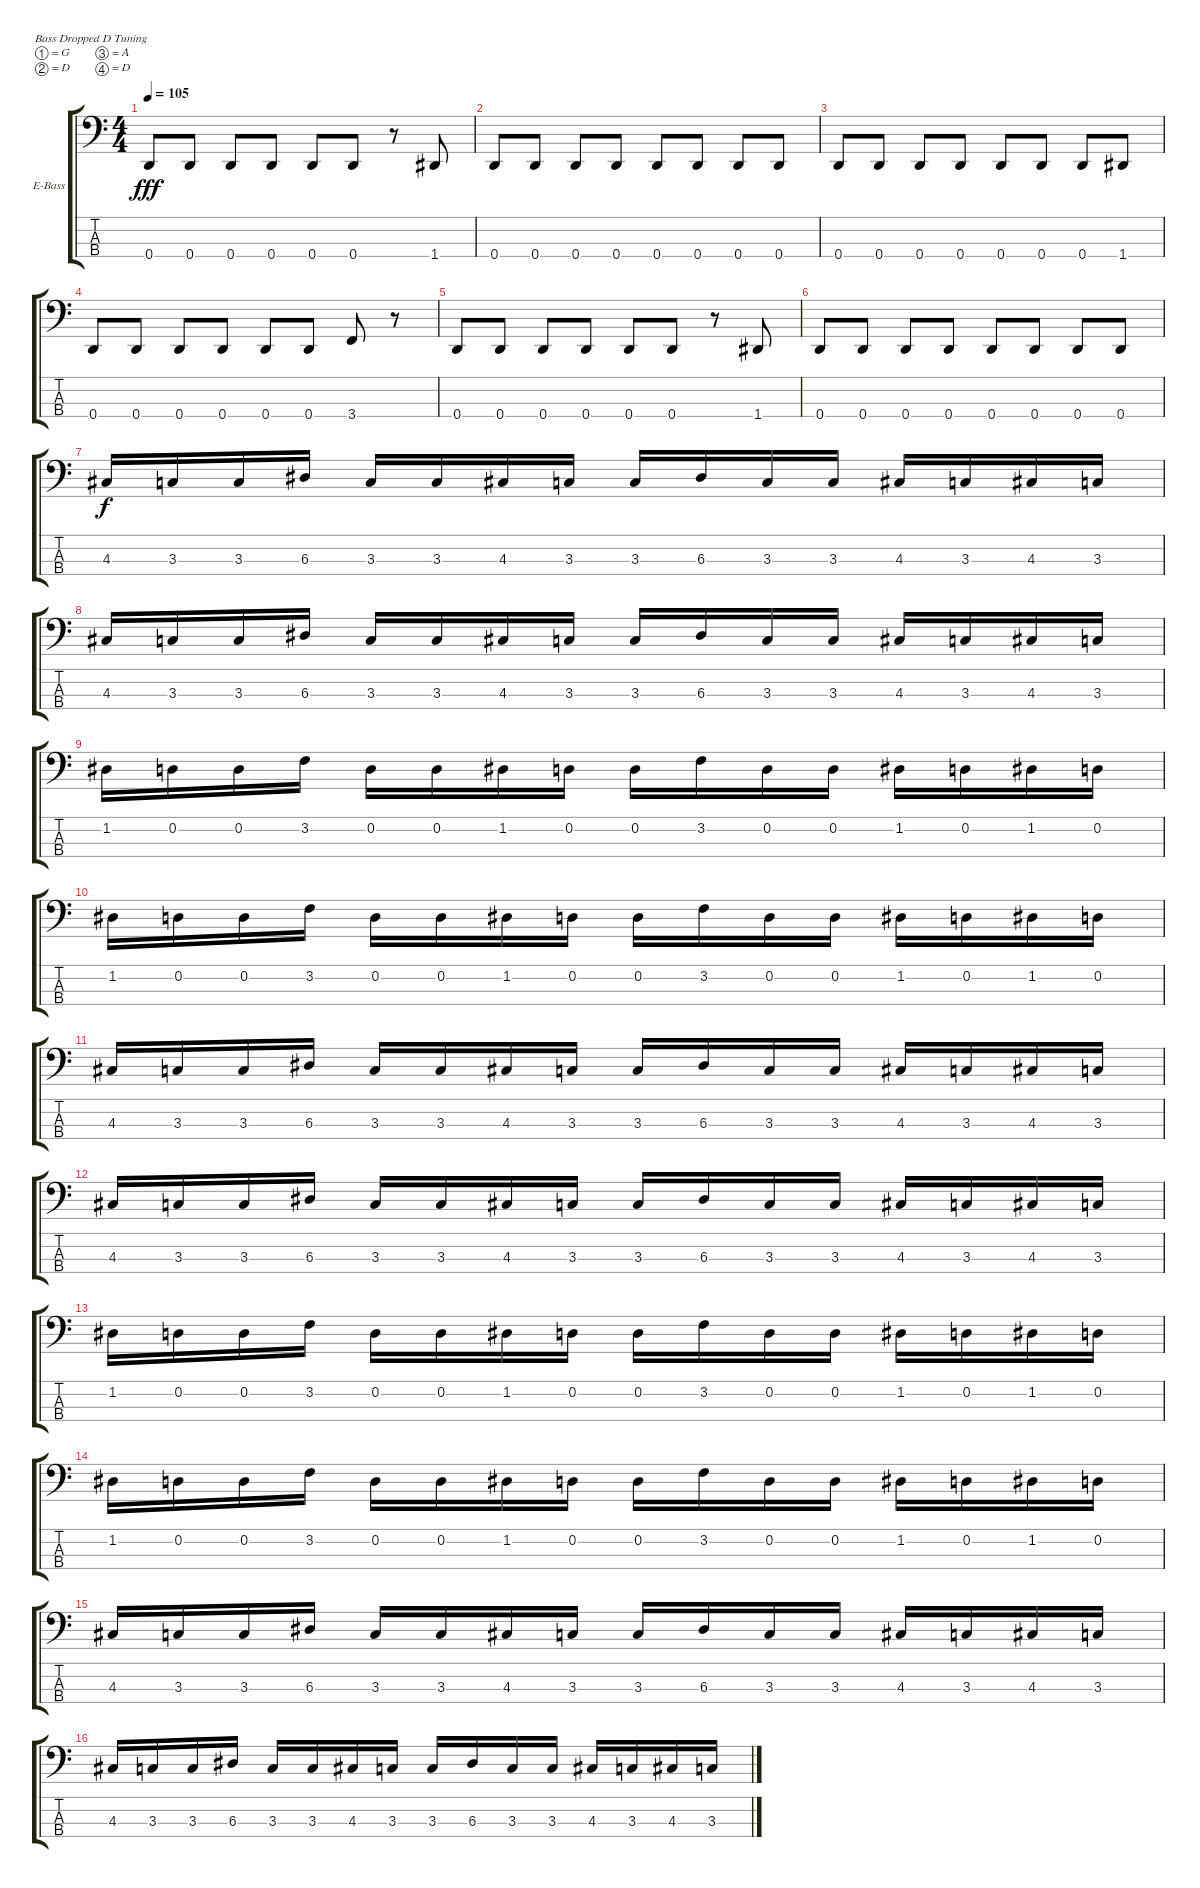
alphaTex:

\bracketExtendMode groupsimilarinstruments
\firstSystemTrackNameOrientation horizontal
\otherSystemsTrackNameOrientation horizontal
\track ("Bass guitar (Oliver)" "E-Bass") {instrument electricbassfinger}
\staff {score tabs}
\tuning (G2 D2 A1 D1)
\ts (4 4)
\tempo 105
\clef f4
\ks c
0.4.8{dy fff} 0.4.8 0.4.8 0.4.8 0.4.8 0.4.8 r.8 1.4.8 |
0.4.8 0.4.8 0.4.8 0.4.8 0.4.8 0.4.8 0.4.8 0.4.8 |
0.4.8 0.4.8 0.4.8 0.4.8 0.4.8 0.4.8 0.4.8 1.4.8 |
0.4.8 0.4.8 0.4.8 0.4.8 0.4.8 0.4.8 3.4.8 r.8 |
0.4.8 0.4.8 0.4.8 0.4.8 0.4.8 0.4.8 r.8 1.4.8 |
0.4.8 0.4.8 0.4.8 0.4.8 0.4.8 0.4.8 0.4.8 0.4.8 |
4.3.16{dy f} 3.3.16 3.3.16 6.3.16 3.3.16 3.3.16 4.3.16 3.3.16 3.3.16 6.3.16 3.3.16 3.3.16 4.3.16 3.3.16 4.3.16 3.3.16 |
4.3.16 3.3.16 3.3.16 6.3.16 3.3.16 3.3.16 4.3.16 3.3.16 3.3.16 6.3.16 3.3.16 3.3.16 4.3.16 3.3.16 4.3.16 3.3.16 |
1.2.16 0.2.16 0.2.16 3.2.16 0.2.16 0.2.16 1.2.16 0.2.16 0.2.16 3.2.16 0.2.16 0.2.16 1.2.16 0.2.16 1.2.16 0.2.16 |
1.2.16 0.2.16 0.2.16 3.2.16 0.2.16 0.2.16 1.2.16 0.2.16 0.2.16 3.2.16 0.2.16 0.2.16 1.2.16 0.2.16 1.2.16 0.2.16 |
4.3.16 3.3.16 3.3.16 6.3.16 3.3.16 3.3.16 4.3.16 3.3.16 3.3.16 6.3.16 3.3.16 3.3.16 4.3.16 3.3.16 4.3.16 3.3.16 |
4.3.16 3.3.16 3.3.16 6.3.16 3.3.16 3.3.16 4.3.16 3.3.16 3.3.16 6.3.16 3.3.16 3.3.16 4.3.16 3.3.16 4.3.16 3.3.16 |
1.2.16 0.2.16 0.2.16 3.2.16 0.2.16 0.2.16 1.2.16 0.2.16 0.2.16 3.2.16 0.2.16 0.2.16 1.2.16 0.2.16 1.2.16 0.2.16 |
1.2.16 0.2.16 0.2.16 3.2.16 0.2.16 0.2.16 1.2.16 0.2.16 0.2.16 3.2.16 0.2.16 0.2.16 1.2.16 0.2.16 1.2.16 0.2.16 |
4.3.16 3.3.16 3.3.16 6.3.16 3.3.16 3.3.16 4.3.16 3.3.16 3.3.16 6.3.16 3.3.16 3.3.16 4.3.16 3.3.16 4.3.16 3.3.16 |
4.3.16 3.3.16 3.3.16 6.3.16 3.3.16 3.3.16 4.3.16 3.3.16 3.3.16 6.3.16 3.3.16 3.3.16 4.3.16 3.3.16 4.3.16 3.3.16
